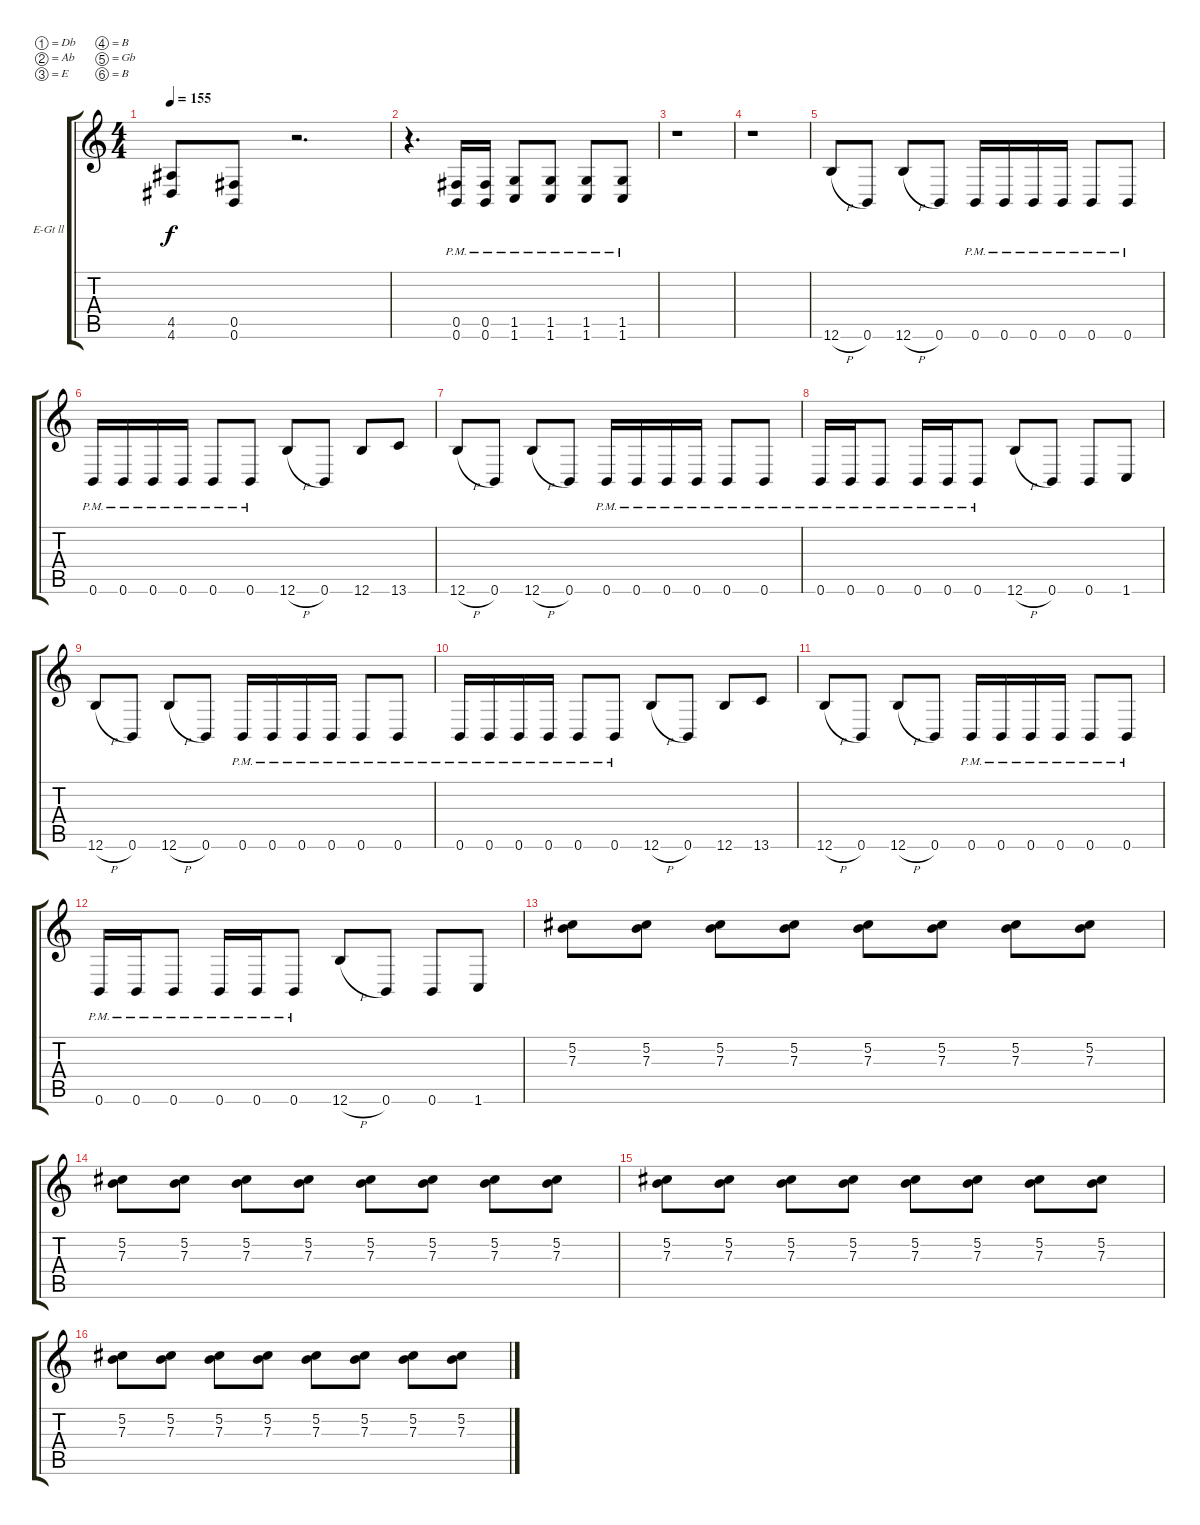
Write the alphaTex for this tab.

\defaultSystemsLayout 4
\bracketExtendMode groupsimilarinstruments
\firstSystemTrackNameOrientation horizontal
\otherSystemsTrackNameOrientation horizontal
\track ("Guitar ll" "E-Gt ll") {instrument overdrivenguitar}
\staff {score tabs}
\tuning (Db4 Ab3 E3 B2 Gb2 B1)
\ts (4 4)
\tempo 155
\clef g2
\scale
1.03909
\ks c
(4.6 4.5).8{dy f} (0.5 0.6).8 r.2{d} |
\scale
0.960908 r.4{d} (0.6{pm} 0.5{pm}).16 (0.6{pm} 0.5{pm}).16 (1.6{pm} 1.5{pm}).8 (1.6{pm} 1.5{pm}).8 (1.6{pm} 1.5{pm}).8 (1.6{pm} 1.5{pm}).8 |
\scale
1.03909 r.1 |
\scale
0.960908 r.1 |
\scale
1.03909 12.6{h}.8 0.6.8 12.6{h}.8 0.6.8 0.6{pm}.16 0.6{pm}.16 0.6{pm}.16 0.6{pm}.16 0.6{pm}.8 0.6{pm}.8 |
\scale
0.960908 0.6{pm}.16 0.6{pm}.16 0.6{pm}.16 0.6{pm}.16 0.6{pm}.8 0.6{pm}.8 12.6{h}.8 0.6.8 12.6.8 13.6.8 |
\scale
1.03909 12.6{h}.8 0.6.8 12.6{h}.8 0.6.8 0.6{pm}.16 0.6{pm}.16 0.6{pm}.16 0.6{pm}.16 0.6{pm}.8 0.6{pm}.8 |
\scale
0.960908 0.6{pm}.16 0.6{pm}.16 0.6{pm}.8 0.6{pm}.16 0.6{pm}.16 0.6{pm}.8 12.6{h}.8 0.6.8 0.6.8 1.6.8 |
\scale
1.03909 12.6{h}.8 0.6.8 12.6{h}.8 0.6.8 0.6{pm}.16 0.6{pm}.16 0.6{pm}.16 0.6{pm}.16 0.6{pm}.8 0.6{pm}.8 |
\scale
0.960908 0.6{pm}.16 0.6{pm}.16 0.6{pm}.16 0.6{pm}.16 0.6{pm}.8 0.6{pm}.8 12.6{h}.8 0.6.8 12.6.8 13.6.8 |
\scale
1.03909 12.6{h}.8 0.6.8 12.6{h}.8 0.6.8 0.6{pm}.16 0.6{pm}.16 0.6{pm}.16 0.6{pm}.16 0.6{pm}.8 0.6{pm}.8 |
\scale
0.960908 0.6{pm}.16 0.6{pm}.16 0.6{pm}.8 0.6{pm}.16 0.6{pm}.16 0.6{pm}.8 12.6{h}.8 0.6.8 0.6.8 1.6.8 |
\scale
1.03909 (7.3 5.2).8 (5.2 7.3).8 (5.2 7.3).8 (5.2 7.3).8 (5.2 7.3).8 (5.2 7.3).8 (5.2 7.3).8 (5.2 7.3).8 |
\scale
0.960908 (7.3 5.2).8 (5.2 7.3).8 (5.2 7.3).8 (5.2 7.3).8 (5.2 7.3).8 (5.2 7.3).8 (5.2 7.3).8 (5.2 7.3).8 |
\scale
1.03909 (7.3 5.2).8 (5.2 7.3).8 (5.2 7.3).8 (5.2 7.3).8 (5.2 7.3).8 (5.2 7.3).8 (5.2 7.3).8 (5.2 7.3).8 |
\scale
0.960908 (7.3 5.2).8 (5.2 7.3).8 (5.2 7.3).8 (5.2 7.3).8 (5.2 7.3).8 (5.2 7.3).8 (5.2 7.3).8 (5.2 7.3).8
